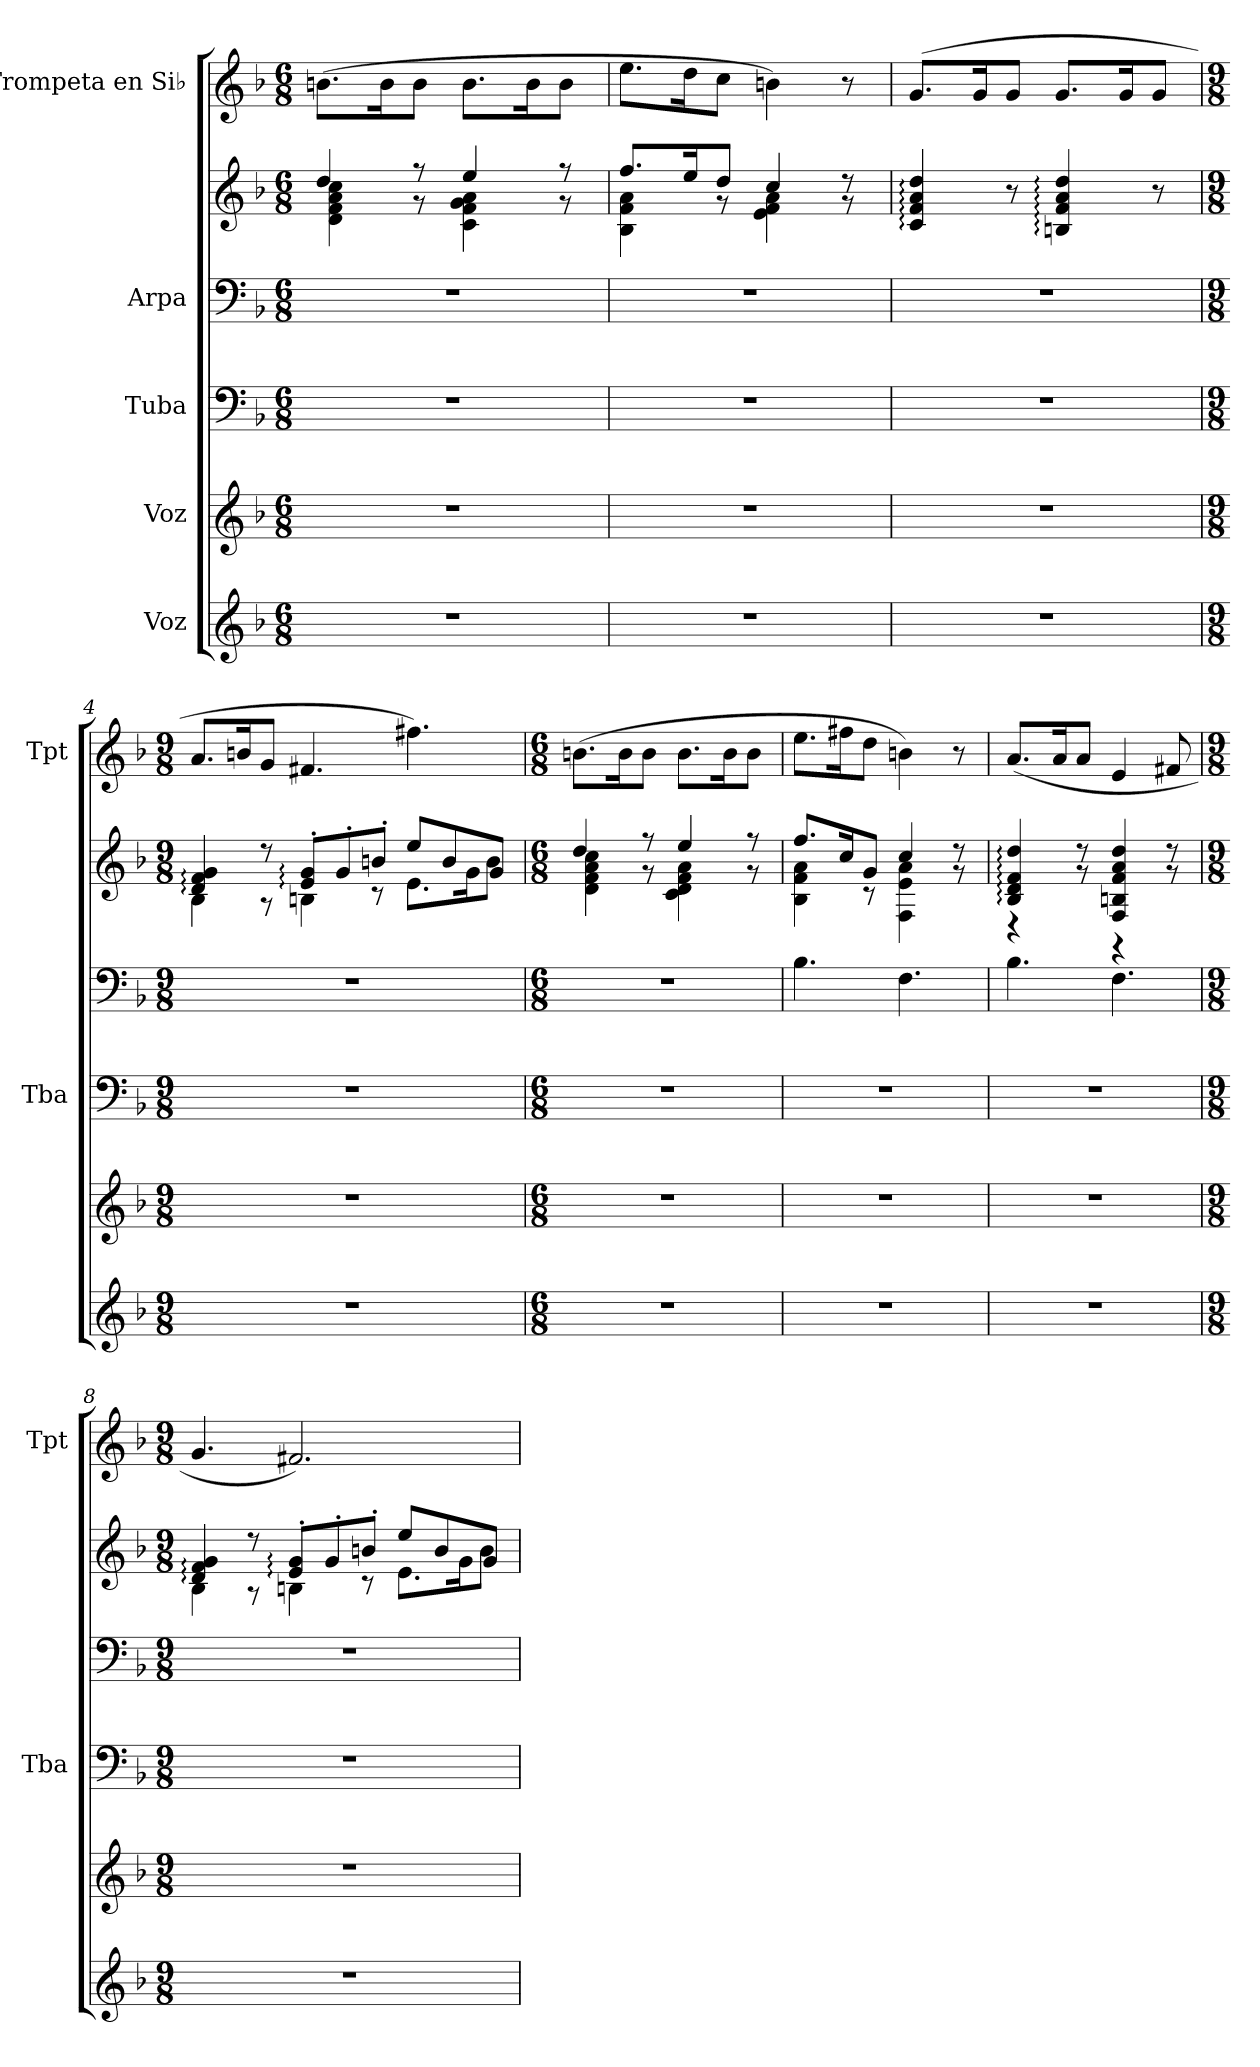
**kern	**kern	**kern	**kern	**kern	**kern
*part5	*part4	*part3	*part2	*part2	*part1
*staff6	*staff5	*staff4	*staff3	*staff2	*staff1
*I"Voz	*I"Voz	*I"Tuba	*I"Arpa	*	*I"Trompeta en Si♭
*	*	*I'Tba	*	*	*I'Tpt
*stria5	*stria5	*stria5	*stria5	*	*
*clefG2	*clefG2	*clefF4	*clefF4	*clefG2	*clefG2
*	*	*	*	*	*ITrd1c2
*k[b-]	*k[b-]	*k[b-]	*k[b-]	*k[b-]	*k[b-e-a-]
*M6/8	*M6/8	*M6/8	*M6/8	*M6/8	*M6/8
*MM75	*MM75	*MM75	*MM75	*MM75	*MM75
=1	=1	=1	=1	=1	=1
*	*	*	*	*^	*
2.r	2.r	2.r	2.r	4dd/	4d\ 4f\ 4a\ 4cc\	(>8.an\L
.	.	.	.	.	.	16a\K
.	.	.	.	8r	8r	8a\J
.	.	.	.	4ee/	4c\ 4f\ 4g\ 4a\	8.a\L
.	.	.	.	.	.	16a\K
.	.	.	.	8r	8r	8a\J
=2	=2	=2	=2	=2	=2	=2
2.r	2.r	2.r	2.r	8.ff/L	4B-\ 4f\ 4a\	8.dd\L
.	.	.	.	16ee/K	.	16cc\K
.	.	.	.	8dd/J	8r	8b-\J
.	.	.	.	4cc/	4e\ 4f\ 4a\	4an\)
.	.	.	.	8r	8r	8r
*	*	*	*	*v	*v	*
=3	=3	=3	=3	=3	=3
2.r	2.r	2.r	2.r	4c/: 4f/: 4a/: 4dd/:	(>8.f/L
.	.	.	.	.	16f/K
.	.	.	.	8r	8f/J
.	.	.	.	4Bn/: 4f/: 4a/: 4dd/:	8.f/L
.	.	.	.	.	16f/K
.	.	.	.	8r	8f/J
=4	=4	=4	=4	=4	=4
*M9/8	*M9/8	*M9/8	*M9/8	*M9/8	*M9/8
*	*	*	*	*^	*
8%9r	8%9r	8%9r	8%9r	4d/: 4f/: 4g/:	4B-\	8.g/L
.	.	.	.	.	.	16an/K
.	.	.	.	8r	8r	8f/J
.	.	.	.	8e/:' 8g/:'L	4Bn\	4.en/
.	.	.	.	8g'/	.	.
.	.	.	.	8bn'/J	8r	.
.	.	.	.	8ee/L	8.e\L	4.een\)
.	.	.	.	8b/	.	.
.	.	.	.	.	16g\K	.
.	.	.	.	8g/J	8b\J	.
!!LO:LB:g=z
=5	=5	=5	=5	=5	=5	=5
*M6/8	*M6/8	*M6/8	*M6/8	*M6/8	*	*M6/8
2.r	2.r	2.r	2.r	4dd/	4d\ 4f\ 4a\ 4cc\	(>8.an\L
.	.	.	.	.	.	16a\K
.	.	.	.	8r	8r	8a\J
.	.	.	.	4ee/	4c\ 4d\ 4f\ 4a\	8.a\L
.	.	.	.	.	.	16a\K
.	.	.	.	8r	8r	8a\J
=6	=6	=6	=6	=6	=6	=6
2.r	2.r	2.r	4.B-\	8.ff/L	4B-\ 4f\ 4a\	8.dd\L
.	.	.	.	16cc/K	.	16een\K
.	.	.	.	8g/J	8r	8cc\J
.	.	.	4.F\	4cc/	4F\ 4e\ 4a\	4an\)
.	.	.	.	8r	8r	8r
=7	=7	=7	=7	=7	=7	=7
2.r	2.r	2.r	4.B-\	4B-/: 4d/: 4f/: 4dd/:	4r	(<8.g/L
.	.	.	.	.	.	16g/K
.	.	.	.	8r	8r	8g/J
.	.	.	4.F\	4F/ 4Bn/ 4f/ 4a/ 4dd/	4r	4d/
.	.	.	.	8r	8r	8en/
=8	=8	=8	=8	=8	=8	=8
*M9/8	*M9/8	*M9/8	*M9/8	*M9/8	*	*M9/8
8%9r	8%9r	8%9r	8%9r	4d/: 4f/: 4g/:	4B-\	4.f/
.	.	.	.	8r	8r	.
.	.	.	.	8e/:' 8g/:'L	4Bn\	2.en/)
.	.	.	.	8g'/	.	.
.	.	.	.	8bn'/J	8r	.
.	.	.	.	8ee/L	8.e\L	.
.	.	.	.	8b/	.	.
.	.	.	.	.	16g\K	.
.	.	.	.	8g/J	8b\J	.
*	*	*	*	*v	*v	*
=	=	=	=	=	=
*-	*-	*-	*-	*-	*-
